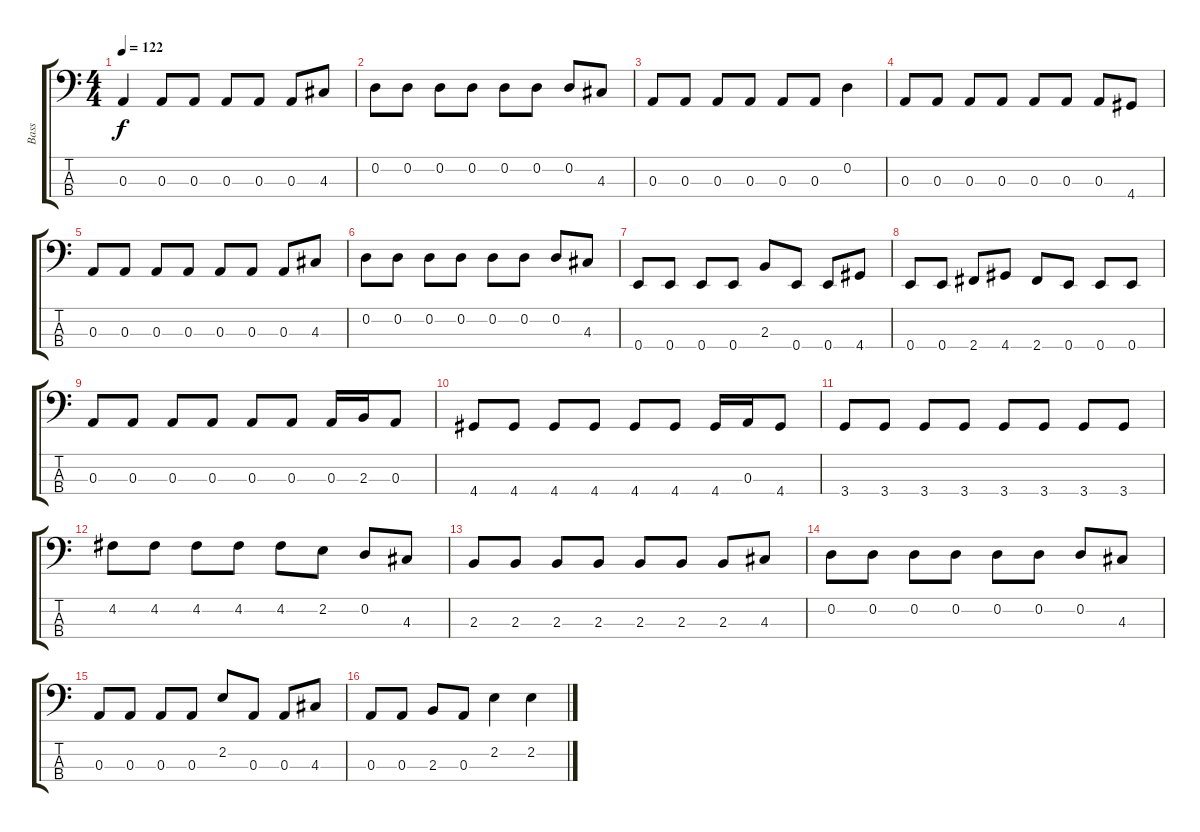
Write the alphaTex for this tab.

\track ("Bass" "Bass") {instrument electricbassfinger}
\staff {score tabs}
\tuning (G2 D2 A1 E1) {hide}
\ts (4 4)
\tempo 122
\clef f4
\ks c
0.3.4{dy f} 0.3.8 0.3.8 0.3.8 0.3.8 0.3.8 4.3.8 |
0.2.8 0.2.8 0.2.8 0.2.8 0.2.8 0.2.8 0.2.8 4.3.8 |
0.3.8 0.3.8 0.3.8 0.3.8 0.3.8 0.3.8 0.2.4 |
0.3.8 0.3.8 0.3.8 0.3.8 0.3.8 0.3.8 0.3.8 4.4.8 |
0.3.8 0.3.8 0.3.8 0.3.8 0.3.8 0.3.8 0.3.8 4.3.8 |
0.2.8 0.2.8 0.2.8 0.2.8 0.2.8 0.2.8 0.2.8 4.3.8 |
0.4.8 0.4.8 0.4.8 0.4.8 2.3.8 0.4.8 0.4.8 4.4.8 |
0.4.8 0.4.8 2.4.8 4.4.8 2.4.8 0.4.8 0.4.8 0.4.8 |
0.3.8 0.3.8 0.3.8 0.3.8 0.3.8 0.3.8 0.3.16 2.3.16 0.3.8 |
4.4.8 4.4.8 4.4.8 4.4.8 4.4.8 4.4.8 4.4.16 0.3.16 4.4.8 |
3.4.8 3.4.8 3.4.8 3.4.8 3.4.8 3.4.8 3.4.8 3.4.8 |
4.2.8 4.2.8 4.2.8 4.2.8 4.2.8 2.2.8 0.2.8 4.3.8 |
2.3.8 2.3.8 2.3.8 2.3.8 2.3.8 2.3.8 2.3.8 4.3.8 |
0.2.8 0.2.8 0.2.8 0.2.8 0.2.8 0.2.8 0.2.8 4.3.8 |
0.3.8 0.3.8 0.3.8 0.3.8 2.2.8 0.3.8 0.3.8 4.3.8 |
0.3.8 0.3.8 2.3.8 0.3.8 2.2.4 2.2.4
